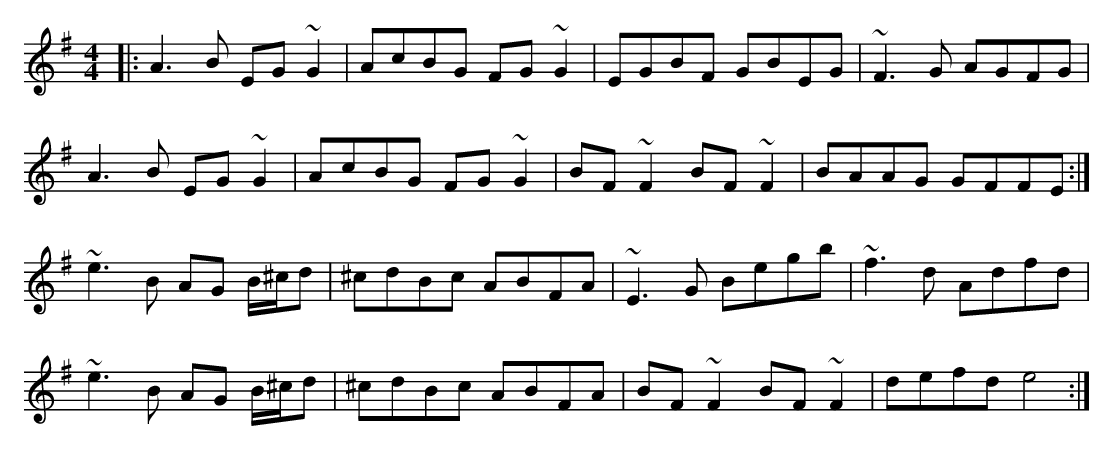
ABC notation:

X:1
M:4/4
K:Emin
|:A3 B EG ~G2|AcBG FG~G2|EGBF GBEG|~F3G AGFG|
A3B EG ~G2|AcBG FG~G2|BF~F2 BF~F2|BAAG GFFE:|
~e3B AG B/^c/d|^cdBc ABFA|~E3G Begb|~f3d Adfd|
~e3B AG B/^c/d|^cdBc ABFA|BF~F2 BF~F2|defd e4:|
